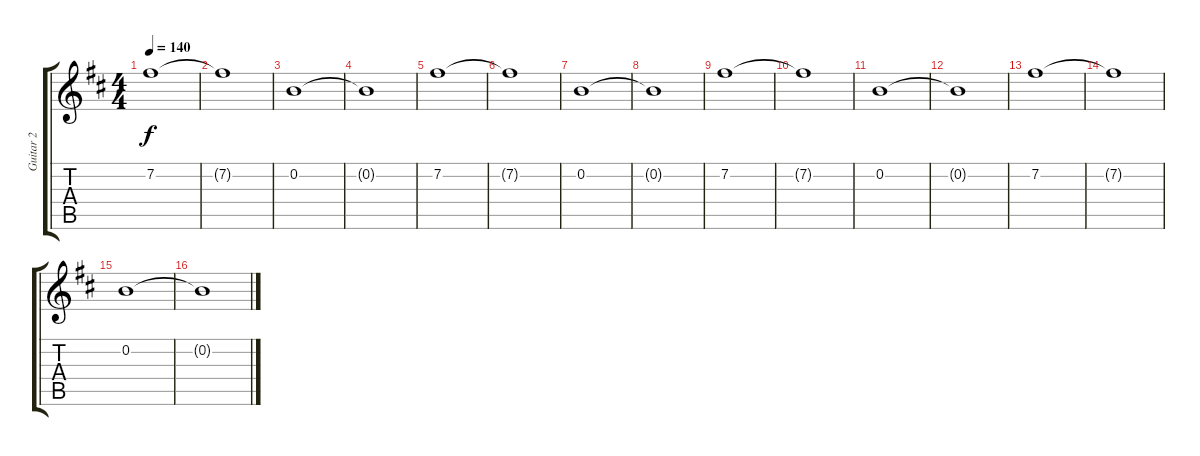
\track ("Guitar 2" "Guitar 2") {instrument distortionguitar}
\staff {score tabs}
\tuning (E4 B3 G3 D3 A2 E2) {hide}
\ts (4 4)
\tempo 140
\clef g2
\ks bminor
7.2.1{dy f} |
7.2{t}.1 |
0.2.1 |
0.2{t}.1 |
7.2.1 |
7.2{t}.1 |
0.2.1 |
0.2{t}.1 |
7.2.1 |
7.2{t}.1 |
0.2.1 |
0.2{t}.1 |
7.2.1 |
7.2{t}.1 |
0.2.1 |
0.2{t}.1
